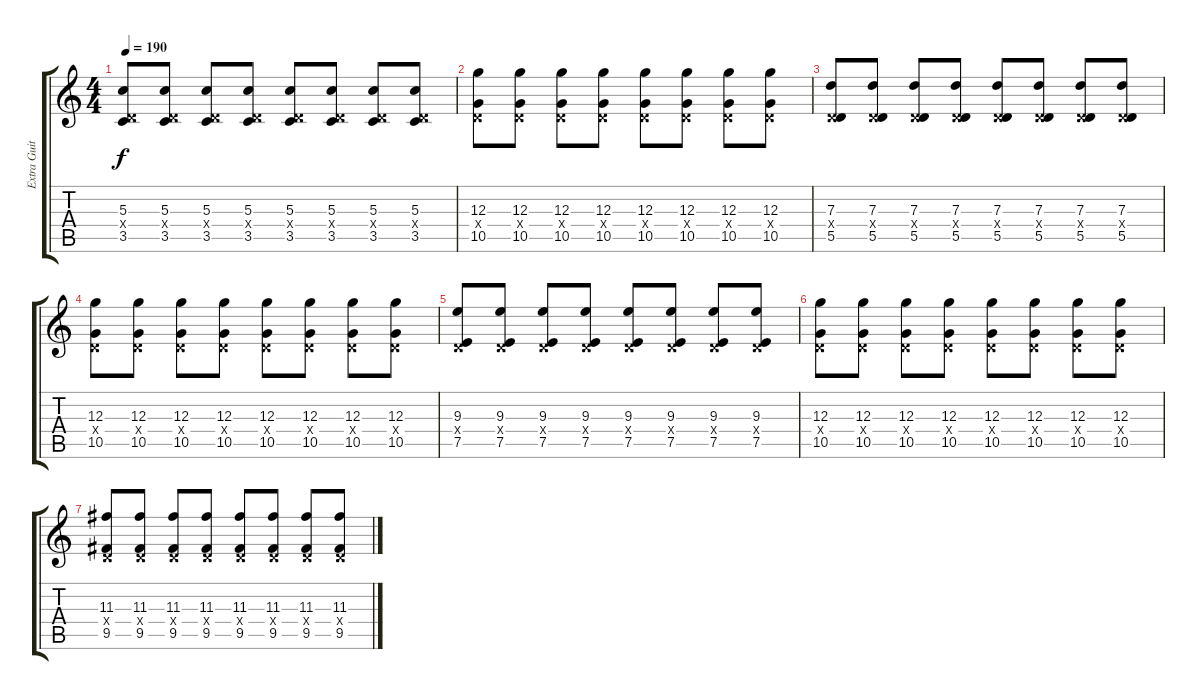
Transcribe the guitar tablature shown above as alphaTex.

\track ("Extra Guitar 1 - Brownsound" "Extra Guit") {instrument distortionguitar}
\staff {score tabs}
\tuning (E4 B3 G3 D3 A2 E2) {hide}
\ts (4 4)
\tempo 190
\clef g2
\ks c
(5.3 0.4{x} 3.5).8{dy f} (5.3 0.4{x} 3.5).8 (5.3 0.4{x} 3.5).8 (5.3 0.4{x} 3.5).8 (5.3 0.4{x} 3.5).8 (5.3 0.4{x} 3.5).8 (5.3 0.4{x} 3.5).8 (5.3 0.4{x} 3.5).8 |
(12.3 0.4{x} 10.5).8 (12.3 0.4{x} 10.5).8 (12.3 0.4{x} 10.5).8 (12.3 0.4{x} 10.5).8 (12.3 0.4{x} 10.5).8 (12.3 0.4{x} 10.5).8 (12.3 0.4{x} 10.5).8 (12.3 0.4{x} 10.5).8 |
(7.3 0.4{x} 5.5).8 (7.3 0.4{x} 5.5).8 (7.3 0.4{x} 5.5).8 (7.3 0.4{x} 5.5).8 (7.3 0.4{x} 5.5).8 (7.3 0.4{x} 5.5).8 (7.3 0.4{x} 5.5).8 (7.3 0.4{x} 5.5).8 |
(12.3 0.4{x} 10.5).8 (12.3 0.4{x} 10.5).8 (12.3 0.4{x} 10.5).8 (12.3 0.4{x} 10.5).8 (12.3 0.4{x} 10.5).8 (12.3 0.4{x} 10.5).8 (12.3 0.4{x} 10.5).8 (12.3 0.4{x} 10.5).8 |
(9.3 0.4{x} 7.5).8 (9.3 0.4{x} 7.5).8 (9.3 0.4{x} 7.5).8 (9.3 0.4{x} 7.5).8 (9.3 0.4{x} 7.5).8 (9.3 0.4{x} 7.5).8 (9.3 0.4{x} 7.5).8 (9.3 0.4{x} 7.5).8 |
(12.3 0.4{x} 10.5).8 (12.3 0.4{x} 10.5).8 (12.3 0.4{x} 10.5).8 (12.3 0.4{x} 10.5).8 (12.3 0.4{x} 10.5).8 (12.3 0.4{x} 10.5).8 (12.3 0.4{x} 10.5).8 (12.3 0.4{x} 10.5).8 |
(11.3 0.4{x} 9.5).8 (11.3 0.4{x} 9.5).8 (11.3 0.4{x} 9.5).8 (11.3 0.4{x} 9.5).8 (11.3 0.4{x} 9.5).8 (11.3 0.4{x} 9.5).8 (11.3 0.4{x} 9.5).8 (11.3 0.4{x} 9.5).8
